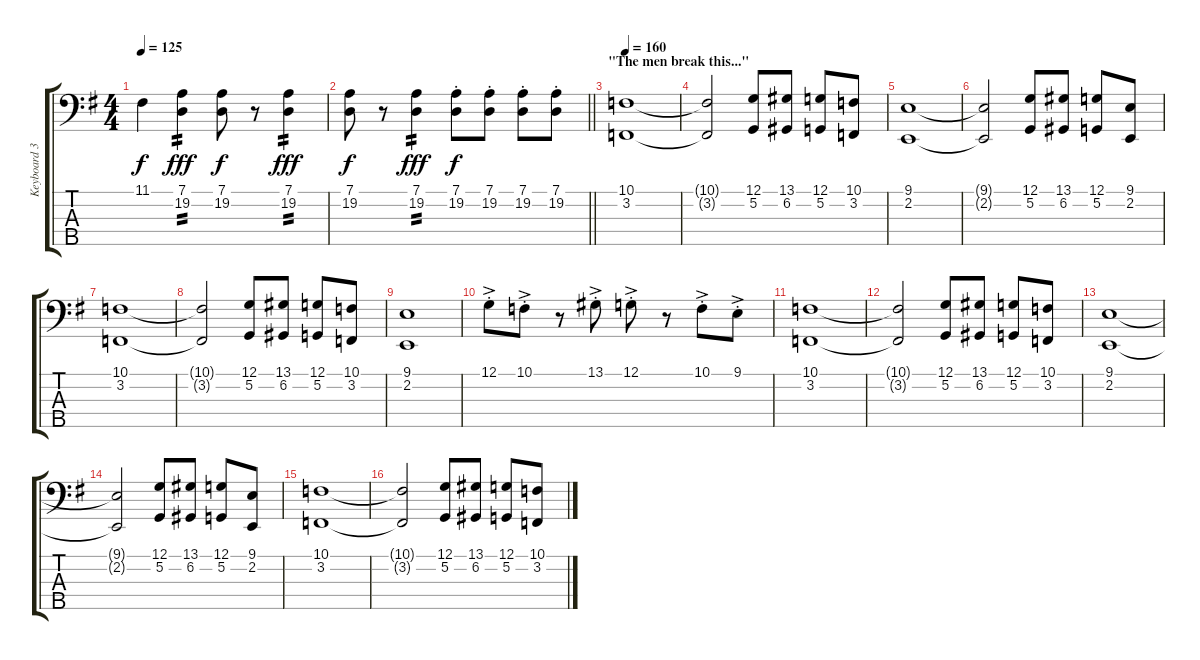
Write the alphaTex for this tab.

\track ("Keyboard 3 - Brat/Shagrath" "Keyboard 3") {instrument stringensemble1}
\staff {score tabs}
\tuning (G2 D2 A1 E1 B0) {hide}
\ts (4 4)
\tempo 125
\clef f4
\ks g
11.1.4{dy f} (7.1 19.2).4{tp 2 dy fff} (7.1 19.2).8{dy f} r.8 (7.1 19.2).4{tp 2 dy fff} |
\barLineRight lightlight
(7.1 19.2).8{dy f} r.8 (7.1 19.2).4{tp 2 dy fff} (7.1{st} 19.2{st}).8{dy f} (7.1{st} 19.2{st}).8 (7.1{st} 19.2{st}).8 (7.1{st} 19.2{st}).8 |
\section ("" "\"The men break this...\"")
\tempo 160
(10.1 3.2).1 |
(10.1{t} 3.2{t}).2 (12.1 5.2).8 (13.1 6.2).8 (12.1 5.2).8 (10.1 3.2).8 |
(9.1 2.2).1 |
(9.1{t} 2.2{t}).2 (12.1 5.2).8 (13.1 6.2).8 (12.1 5.2).8 (9.1 2.2).8 |
(10.1 3.2).1 |
(10.1{t} 3.2{t}).2 (12.1 5.2).8 (13.1 6.2).8 (12.1 5.2).8 (10.1 3.2).8 |
(9.1 2.2).1 |
12.1{ac st}.8{volume 16} 10.1{ac st}.8 r.8 13.1{ac st}.8 12.1{ac st}.8 r.8 10.1{ac st}.8 9.1{ac st}.8 |
(10.1 3.2).1 |
(10.1{t} 3.2{t}).2 (12.1 5.2).8 (13.1 6.2).8 (12.1 5.2).8 (10.1 3.2).8 |
(9.1 2.2).1 |
(9.1{t} 2.2{t}).2 (12.1 5.2).8 (13.1 6.2).8 (12.1 5.2).8 (9.1 2.2).8 |
(10.1 3.2).1 |
(10.1{t} 3.2{t}).2 (12.1 5.2).8 (13.1 6.2).8 (12.1 5.2).8 (10.1 3.2).8
